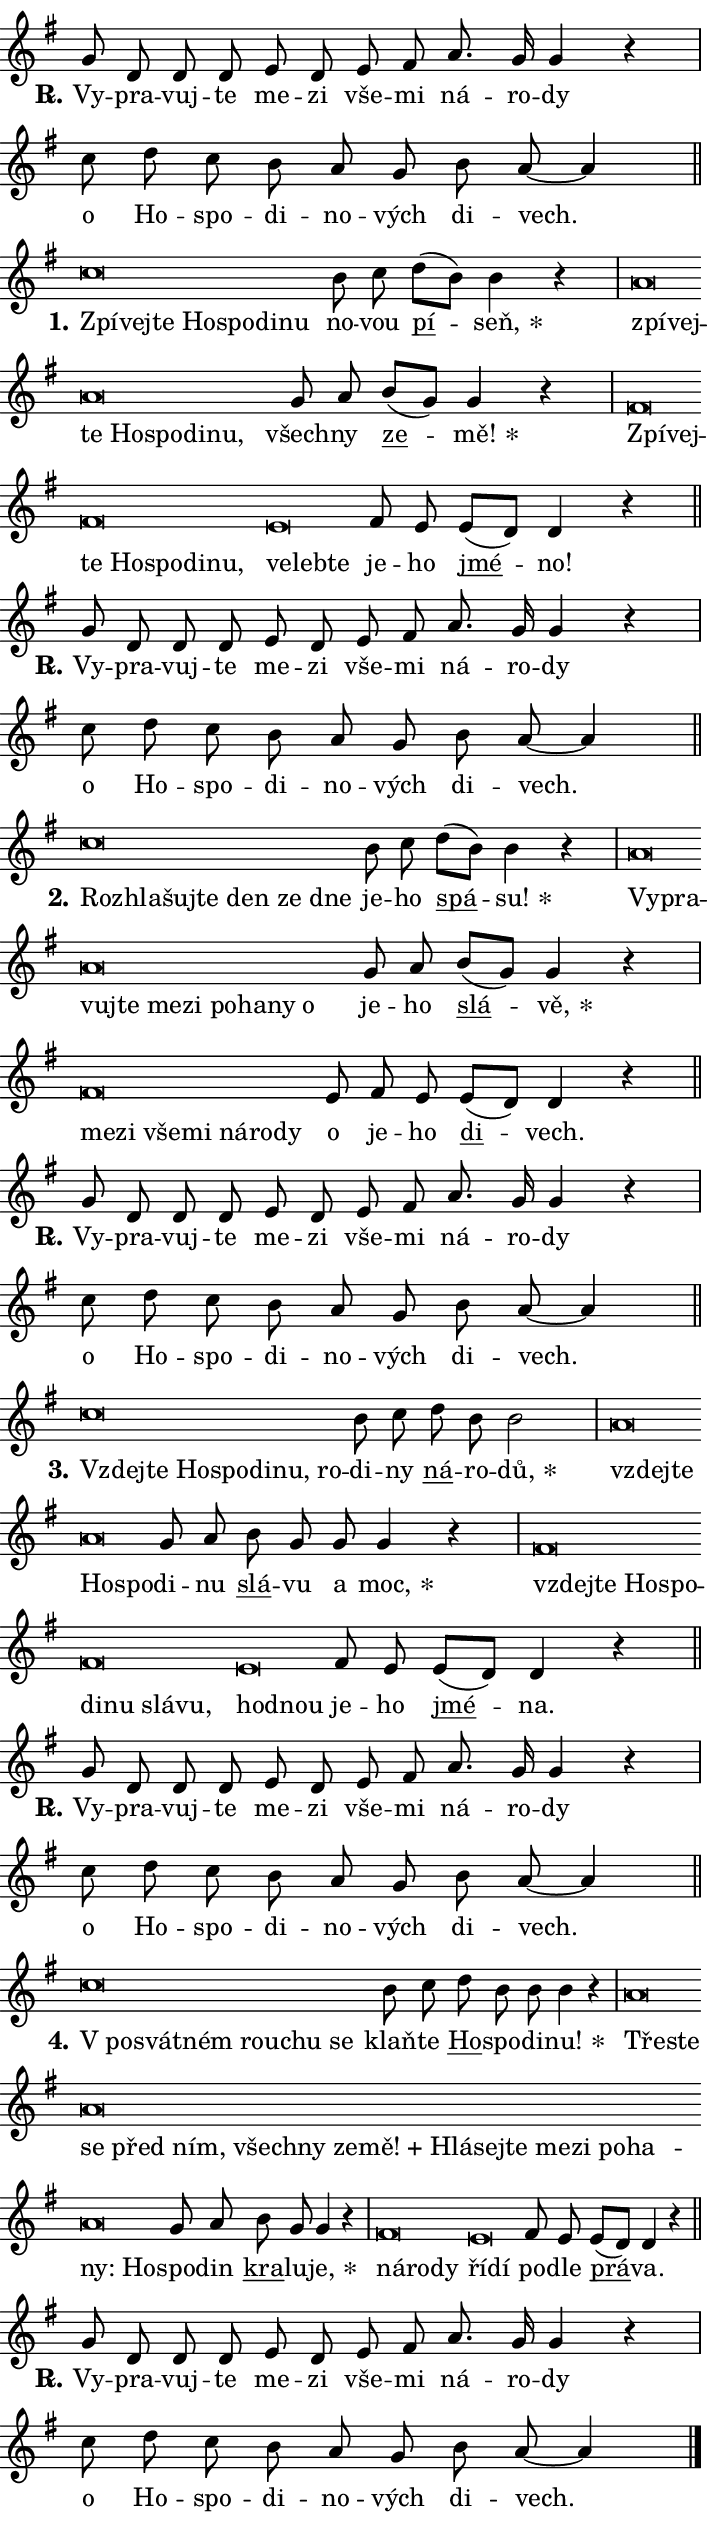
\version "2.24.0"
\header { tagline = "" }
\paper {
  indent = 0\cm
  top-margin = 0\cm
  right-margin = 0.13\cm % to fit lyric hyphens
  bottom-margin = 0\cm
  left-margin = 0\cm
  paper-width = 12\cm
  page-breaking = #ly:one-page-breaking
  system-system-spacing.basic-distance = #11
  score-system-spacing.basic-distance = #11
  ragged-last = ##f
}


%% Author: Thomas Morley
%% https://lists.gnu.org/archive/html/lilypond-user/2020-05/msg00002.html
#(define (line-position grob)
"Returns position of @var[grob} in current system:
   @code{'start}, if at first time-step
   @code{'end}, if at last time-step
   @code{'middle} otherwise
"
  (let* ((col (ly:item-get-column grob))
         (ln (ly:grob-object col 'left-neighbor))
         (rn (ly:grob-object col 'right-neighbor))
         (col-to-check-left (if (ly:grob? ln) ln col))
         (col-to-check-right (if (ly:grob? rn) rn col))
         (break-dir-left
           (and
             (ly:grob-property col-to-check-left 'non-musical #f)
             (ly:item-break-dir col-to-check-left)))
         (break-dir-right
           (and
             (ly:grob-property col-to-check-right 'non-musical #f)
             (ly:item-break-dir col-to-check-right))))
        (cond ((eqv? 1 break-dir-left) 'start)
              ((eqv? -1 break-dir-right) 'end)
              (else 'middle))))

#(define (tranparent-at-line-position vctor)
  (lambda (grob)
  "Relying on @code{line-position} select the relevant enry from @var{vctor}.
Used to determine transparency,"
    (case (line-position grob)
      ((end) (not (vector-ref vctor 0)))
      ((middle) (not (vector-ref vctor 1)))
      ((start) (not (vector-ref vctor 2))))))

noteHeadBreakVisibility =
#(define-music-function (break-visibility)(vector?)
"Makes @code{NoteHead}s transparent relying on @var{break-visibility}"
#{
  \override NoteHead.transparent =
    #(tranparent-at-line-position break-visibility)
#})

#(define delete-ledgers-for-transparent-note-heads
  (lambda (grob)
    "Reads whether a @code{NoteHead} is transparent.
If so this @code{NoteHead} is removed from @code{'note-heads} from
@var{grob}, which is supposed to be @code{LedgerLineSpanner}.
As a result ledgers are not printed for this @code{NoteHead}"
    (let* ((nhds-array (ly:grob-object grob 'note-heads))
           (nhds-list
             (if (ly:grob-array? nhds-array)
                 (ly:grob-array->list nhds-array)
                 '()))
           ;; Relies on the transparent-property being done before
           ;; Staff.LedgerLineSpanner.after-line-breaking is executed.
           ;; This is fragile ...
           (to-keep
             (remove
               (lambda (nhd)
                 (ly:grob-property nhd 'transparent #f))
               nhds-list)))
      ;; TODO find a better method to iterate over grob-arrays, similiar
      ;; to filter/remove etc for lists
      ;; For now rebuilt from scratch
      (set! (ly:grob-object grob 'note-heads)  '())
      (for-each
        (lambda (nhd)
          (ly:pointer-group-interface::add-grob grob 'note-heads nhd))
        to-keep))))

squashNotes = {
  \override NoteHead.X-extent = #'(-0.2 . 0.2)
  \override NoteHead.Y-extent = #'(-0.75 . 0)
  \override NoteHead.stencil =
    #(lambda (grob)
       (let ((pos (ly:grob-property grob 'staff-position)))
         (begin
           (if (< pos -7) (display "ERROR: Lower brevis then expected\n") (display ""))
           (if (<= pos -6) ly:text-interface::print ly:note-head::print))))
}
unSquashNotes = {
  \revert NoteHead.X-extent
  \revert NoteHead.Y-extent
  \revert NoteHead.stencil
}

hideNotes = \noteHeadBreakVisibility #begin-of-line-visible
unHideNotes = \noteHeadBreakVisibility #all-visible

% work-around for resetting accidentals
% https://lilypond.org/doc/v2.23/Documentation/notation/displaying-rhythms#unmetered-music
cadenzaMeasure = {
  \cadenzaOff
  \partial 1024 s1024
  \cadenzaOn
}

#(define-markup-command (accent layout props text) (markup?)
  "Underline accented syllable"
  (interpret-markup layout props
    #{\markup \override #'(offset . 4.3) \underline { #text }#}))

responsum = \markup \concat {
  "R" \hspace #-1.05 \path #0.1 #'((moveto 0 0.07) (lineto 0.9 0.8)) \hspace #0.05 "."
}

spaceSize = #0.6828661417322834 % exact space size for TeX Gyre Schola

\layout {
  \context {
    \Staff
    \remove "Time_signature_engraver"
    \override LedgerLineSpanner.after-line-breaking = #delete-ledgers-for-transparent-note-heads
  }
  \context {
    \Lyrics {
      \override LyricSpace.minimum-distance = \spaceSize
      \override LyricText.font-name = #"TeX Gyre Schola"
      \override LyricText.font-size = 1
      \override StanzaNumber.font-name = #"TeX Gyre Schola Bold"
      \override StanzaNumber.font-size = 1
    }
  }
  \context {
    \Score 
    \override NoteHead.text =
      #(lambda (grob) 
        (let ((pos (ly:grob-property grob 'staff-position)))
          #{\markup {
            \combine
              \halign #-0.55 \raise #(if (= pos -6) 0 0.5) \override #'(thickness . 2) \draw-line #'(3.2 . 0)
              \musicglyph "noteheads.sM1"
          }#}))
  }
}

% magnetic-lyrics.ily
%
%   written by
%     Jean Abou Samra <jean@abou-samra.fr>
%     Werner Lemberg <wl@gnu.org>
%
%   adapted by
%     Jiri Hon <jiri.hon@gmail.com>
%
% Version 2022-Apr-15

% https://www.mail-archive.com/lilypond-user@gnu.org/msg149350.html

#(define (Left_hyphen_pointer_engraver context)
   "Collect syllable-hyphen-syllable occurrences in lyrics and store
them in properties.  This engraver only looks to the left.  For
example, if the lyrics input is @code{foo -- bar}, it does the
following.

@itemize @bullet
@item
Set the @code{text} property of the @code{LyricHyphen} grob between
@q{foo} and @q{bar} to @code{foo}.

@item
Set the @code{left-hyphen} property of the @code{LyricText} grob with
text @q{foo} to the @code{LyricHyphen} grob between @q{foo} and
@q{bar}.
@end itemize

Use this auxiliary engraver in combination with the
@code{lyric-@/text::@/apply-@/magnetic-@/offset!} hook."
   (let ((hyphen #f)
         (text #f))
     (make-engraver
      (acknowledgers
       ((lyric-syllable-interface engraver grob source-engraver)
        (set! text grob)))
      (end-acknowledgers
       ((lyric-hyphen-interface engraver grob source-engraver)
        ;(when (not (grob::has-interface grob 'lyric-space-interface))
          (set! hyphen grob)));)
      ((stop-translation-timestep engraver)
       (when (and text hyphen)
         (ly:grob-set-object! text 'left-hyphen hyphen))
       (set! text #f)
       (set! hyphen #f)))))

#(define (lyric-text::apply-magnetic-offset! grob)
   "If the space between two syllables is less than the value in
property @code{LyricText@/.details@/.squash-threshold}, move the right
syllable to the left so that it gets concatenated with the left
syllable.

Use this function as a hook for
@code{LyricText@/.after-@/line-@/breaking} if the
@code{Left_@/hyphen_@/pointer_@/engraver} is active."
   (let ((hyphen (ly:grob-object grob 'left-hyphen #f)))
     (when hyphen
       (let ((left-text (ly:spanner-bound hyphen LEFT)))
         (when (grob::has-interface left-text 'lyric-syllable-interface)
           (let* ((common (ly:grob-common-refpoint grob left-text X))
                  (this-x-ext (ly:grob-extent grob common X))
                  (left-x-ext
                   (begin
                     ;; Trigger magnetism for left-text.
                     (ly:grob-property left-text 'after-line-breaking)
                     (ly:grob-extent left-text common X)))
                  ;; `delta` is the gap width between two syllables.
                  (delta (- (interval-start this-x-ext)
                            (interval-end left-x-ext)))
                  (details (ly:grob-property grob 'details))
                  (threshold (assoc-get 'squash-threshold details 0.2)))
             (when (< delta threshold)
               (let* (;; We have to manipulate the input text so that
                      ;; ligatures crossing syllable boundaries are not
                      ;; disabled.  For languages based on the Latin
                      ;; script this is essentially a beautification.
                      ;; However, for non-Western scripts it can be a
                      ;; necessity.
                      (lt (ly:grob-property left-text 'text))
                      (rt (ly:grob-property grob 'text))
                      (is-space (grob::has-interface hyphen 'lyric-space-interface))
                      (space (if is-space " " ""))
                      (extra-delta (if is-space spaceSize 0))
                      ;; Append new syllable.
                      (ltrt-space (if (and (string? lt) (string? rt))
                                (string-append lt space rt)
                                (make-concat-markup (list lt space rt))))
                      ;; Right-align `ltrt` to the right side.
                      (ltrt-space-markup (grob-interpret-markup
                               grob
                               (make-translate-markup
                                (cons (interval-length this-x-ext) 0)
                                (make-right-align-markup ltrt-space)))))
                 (begin
                   ;; Don't print `left-text`.
                   (ly:grob-set-property! left-text 'stencil #f)
                   ;; Set text and stencil (which holds all collected
                   ;; syllables so far) and shift it to the left.
                   (ly:grob-set-property! grob 'text ltrt-space)
                   (ly:grob-set-property! grob 'stencil ltrt-space-markup)
                   (ly:grob-translate-axis! grob (- (- delta extra-delta)) X))))))))))


#(define (lyric-hyphen::displace-bounds-first grob)
   ;; Make very sure this callback isn't triggered too early.
   (let ((left (ly:spanner-bound grob LEFT))
         (right (ly:spanner-bound grob RIGHT)))
     (ly:grob-property left 'after-line-breaking)
     (ly:grob-property right 'after-line-breaking)
     (ly:lyric-hyphen::print grob)))

squashThreshold = #0.4

\layout {
  \context {
    \Lyrics
    \consists #Left_hyphen_pointer_engraver
    \override LyricText.after-line-breaking =
      #lyric-text::apply-magnetic-offset!
    \override LyricHyphen.stencil = #lyric-hyphen::displace-bounds-first
    \override LyricText.details.squash-threshold = \squashThreshold
    \override LyricHyphen.minimum-distance = 0
    \override LyricHyphen.minimum-length = \squashThreshold
  }
}

squashText = \override LyricText.details.squash-threshold = 9999
unSquashText = \override LyricText.details.squash-threshold = \squashThreshold

leftText = \override LyricText.self-alignment-X = #LEFT
unLeftText = \revert LyricText.self-alignment-X

starOffset = #(lambda (grob) 
                (let ((x_offset (ly:self-alignment-interface::aligned-on-x-parent grob)))
                  (if (= x_offset 0) 0 (+ x_offset 1.2))))

star = #(define-music-function (syllable)(string?)
"Append star separator at the end of a syllable"
#{
  \once \override LyricText.X-offset = #starOffset
  \lyricmode { \markup {
    #syllable
    \override #'((font-name . "TeX Gyre Schola Bold")) \hspace #0.2 \lower #0.65 \larger "*"
  } }
#})

starAccent = #(define-music-function (syllable)(string?)
"Append star separator at the end of a syllable and make accent"
#{
  \once \override LyricText.X-offset = #starOffset
  \lyricmode { \markup {
    \accent #syllable
    \override #'((font-name . "TeX Gyre Schola Bold")) \hspace #0.2 \lower #0.65 \larger "*"
  } }
#})

breath = #(define-music-function (syllable)(string?)
"Append breathing indicator at the end of a syllable"
#{
  \lyricmode { \markup { #syllable "+" } }
#})

optionalBreath = #(define-music-function (syllable)(string?)
"Append optional breathing indicator at the end of a syllable"
#{
  \lyricmode { \markup { #syllable "(+)" } }
#})


\score {
    <<
        \new Voice = "melody" { \cadenzaOn \key g \major \relative { g'8 d d d e d e fis \bar "" a8. g16 g4 r \cadenzaMeasure \bar "|" c8 d c b \bar "" a g b a~ a4 \cadenzaMeasure \bar "||" \break } }
        \new Lyrics \lyricsto "melody" { \lyricmode { \set stanza = \responsum
Vy -- pra -- vuj -- te me -- zi vše -- mi ná -- ro -- dy o Ho -- spo -- di -- no -- vých di -- vech. } }
    >>
    \layout {}
}

\score {
    <<
        \new Voice = "melody" { \cadenzaOn \key g \major \relative { \squashNotes c''\breve*1/16 \hideNotes \breve*1/16 \bar "" \breve*1/16 \bar "" \breve*1/16 \bar "" \breve*1/16 \bar "" \breve*1/16 \breve*1/16 \bar "" \unHideNotes \unSquashNotes b8 c \bar "" d[( b)] b4 r \cadenzaMeasure \bar "|" \squashNotes a\breve*1/16 \hideNotes \breve*1/16 \bar "" \breve*1/16 \bar "" \breve*1/16 \bar "" \breve*1/16 \bar "" \breve*1/16 \breve*1/16 \bar "" \unHideNotes \unSquashNotes g8 a \bar "" b[( g)] g4 r \cadenzaMeasure \bar "|" \squashNotes fis\breve*1/16 \hideNotes \breve*1/16 \bar "" \breve*1/16 \bar "" \breve*1/16 \bar "" \breve*1/16 \bar "" \breve*1/16 \breve*1/16 \bar "" \unHideNotes \unSquashNotes \squashNotes e\breve*1/16 \hideNotes \breve*1/16 \breve*1/16 \bar "" \unHideNotes \unSquashNotes fis8 e \bar "" e[( d)] d4 r \cadenzaMeasure \bar "||" \break } }
        \new Lyrics \lyricsto "melody" { \lyricmode { \set stanza = "1."
\leftText Zpí -- \squashText vej -- te Ho -- spo -- di -- nu \unLeftText \unSquashText no -- vou \markup \accent pí -- \star seň, \leftText zpí -- \squashText vej -- te Ho -- spo -- di -- nu, \unLeftText \unSquashText všech -- ny \markup \accent ze -- \star mě! \leftText Zpí -- \squashText vej -- te Ho -- spo -- di -- nu, \unSquashText ve -- \squashText leb -- te \unLeftText \unSquashText je -- ho \markup \accent jmé -- no! } }
    >>
    \layout {}
}

\score {
    <<
        \new Voice = "melody" { \cadenzaOn \key g \major \relative { g'8 d d d e d e fis \bar "" a8. g16 g4 r \cadenzaMeasure \bar "|" c8 d c b \bar "" a g b a~ a4 \cadenzaMeasure \bar "||" \break } }
        \new Lyrics \lyricsto "melody" { \lyricmode { \set stanza = \responsum
Vy -- pra -- vuj -- te me -- zi vše -- mi ná -- ro -- dy o Ho -- spo -- di -- no -- vých di -- vech. } }
    >>
    \layout {}
}

\score {
    <<
        \new Voice = "melody" { \cadenzaOn \key g \major \relative { \squashNotes c''\breve*1/16 \hideNotes \breve*1/16 \bar "" \breve*1/16 \bar "" \breve*1/16 \bar "" \breve*1/16 \bar "" \breve*1/16 \breve*1/16 \bar "" \unHideNotes \unSquashNotes b8 c \bar "" d[( b)] b4 r \cadenzaMeasure \bar "|" \squashNotes a\breve*1/16 \hideNotes \breve*1/16 \bar "" \breve*1/16 \bar "" \breve*1/16 \bar "" \breve*1/16 \bar "" \breve*1/16 \bar "" \breve*1/16 \bar "" \breve*1/16 \bar "" \breve*1/16 \breve*1/16 \bar "" \unHideNotes \unSquashNotes g8 a \bar "" b[( g)] g4 r \cadenzaMeasure \bar "|" \squashNotes fis\breve*1/16 \hideNotes \breve*1/16 \bar "" \breve*1/16 \bar "" \breve*1/16 \bar "" \breve*1/16 \bar "" \breve*1/16 \breve*1/16 \bar "" \unHideNotes \unSquashNotes e8 fis8 e \bar "" e[( d)] d4 r \cadenzaMeasure \bar "||" \break } }
        \new Lyrics \lyricsto "melody" { \lyricmode { \set stanza = "2."
\leftText Roz -- \squashText hla -- šuj -- te den ze dne \unLeftText \unSquashText je -- ho \markup \accent spá -- \star su! \leftText Vy -- \squashText pra -- vuj -- te me -- zi po -- ha -- ny o \unLeftText \unSquashText je -- ho \markup \accent slá -- \star vě, \leftText me -- \squashText zi vše -- mi ná -- ro -- dy \unLeftText \unSquashText o je -- ho \markup \accent di -- vech. } }
    >>
    \layout {}
}

\score {
    <<
        \new Voice = "melody" { \cadenzaOn \key g \major \relative { g'8 d d d e d e fis \bar "" a8. g16 g4 r \cadenzaMeasure \bar "|" c8 d c b \bar "" a g b a~ a4 \cadenzaMeasure \bar "||" \break } }
        \new Lyrics \lyricsto "melody" { \lyricmode { \set stanza = \responsum
Vy -- pra -- vuj -- te me -- zi vše -- mi ná -- ro -- dy o Ho -- spo -- di -- no -- vých di -- vech. } }
    >>
    \layout {}
}

\score {
    <<
        \new Voice = "melody" { \cadenzaOn \key g \major \relative { \squashNotes c''\breve*1/16 \hideNotes \breve*1/16 \bar "" \breve*1/16 \bar "" \breve*1/16 \bar "" \breve*1/16 \bar "" \breve*1/16 \breve*1/16 \bar "" \unHideNotes \unSquashNotes b8 c \bar "" d b b2 \cadenzaMeasure \bar "|" \squashNotes a\breve*1/16 \hideNotes \breve*1/16 \bar "" \breve*1/16 \breve*1/16 \bar "" \unHideNotes \unSquashNotes g8 a \bar "" b g g g4 r \cadenzaMeasure \bar "|" \squashNotes fis\breve*1/16 \hideNotes \breve*1/16 \bar "" \breve*1/16 \bar "" \breve*1/16 \bar "" \breve*1/16 \bar "" \breve*1/16 \bar "" \breve*1/16 \breve*1/16 \bar "" \unHideNotes \unSquashNotes \squashNotes e\breve*1/16 \hideNotes \breve*1/16 \bar "" \unHideNotes \unSquashNotes fis8 e \bar "" e[( d)] d4 r \cadenzaMeasure \bar "||" \break } }
        \new Lyrics \lyricsto "melody" { \lyricmode { \set stanza = "3."
\leftText Vzdej -- \squashText te Ho -- spo -- di -- nu, ro -- \unLeftText \unSquashText di -- ny \markup \accent ná -- ro -- \star dů, \leftText vzdej -- \squashText te Ho -- spo -- \unLeftText \unSquashText di -- nu \markup \accent slá -- vu a \star moc, \leftText vzdej -- \squashText te Ho -- spo -- di -- nu slá -- vu, \unSquashText hod -- \squashText nou \unLeftText \unSquashText je -- ho \markup \accent jmé -- na. } }
    >>
    \layout {}
}

\score {
    <<
        \new Voice = "melody" { \cadenzaOn \key g \major \relative { g'8 d d d e d e fis \bar "" a8. g16 g4 r \cadenzaMeasure \bar "|" c8 d c b \bar "" a g b a~ a4 \cadenzaMeasure \bar "||" \break } }
        \new Lyrics \lyricsto "melody" { \lyricmode { \set stanza = \responsum
Vy -- pra -- vuj -- te me -- zi vše -- mi ná -- ro -- dy o Ho -- spo -- di -- no -- vých di -- vech. } }
    >>
    \layout {}
}

\score {
    <<
        \new Voice = "melody" { \cadenzaOn \key g \major \relative { \squashNotes c''\breve*1/16 \hideNotes \breve*1/16 \bar "" \breve*1/16 \bar "" \breve*1/16 \bar "" \breve*1/16 \breve*1/16 \bar "" \unHideNotes \unSquashNotes b8 c \bar "" d b b b4 r \cadenzaMeasure \bar "|" \squashNotes a\breve*1/16 \hideNotes \breve*1/16 \bar "" \breve*1/16 \bar "" \breve*1/16 \bar "" \breve*1/16 \bar "" \breve*1/16 \bar "" \breve*1/16 \bar "" \breve*1/16 \bar "" \breve*1/16 \bar "" \breve*1/16 \bar "" \breve*1/16 \bar "" \breve*1/16 \bar "" \breve*1/16 \bar "" \breve*1/16 \bar "" \breve*1/16 \bar "" \breve*1/16 \bar "" \breve*1/16 \breve*1/16 \bar "" \unHideNotes \unSquashNotes g8 a \bar "" b g g4 r \cadenzaMeasure \bar "|" \squashNotes fis\breve*1/16 \hideNotes \breve*1/16 \breve*1/16 \bar "" \unHideNotes \unSquashNotes \squashNotes e\breve*1/16 \hideNotes \breve*1/16 \bar "" \unHideNotes \unSquashNotes fis8 e \bar "" e[( d)] d4 r \cadenzaMeasure \bar "||" \break } }
        \new Lyrics \lyricsto "melody" { \lyricmode { \set stanza = "4."
\leftText "V po" -- \squashText svát -- ném rou -- chu se \unLeftText \unSquashText klaň -- te \markup \accent Ho -- spo -- di -- \star nu! \leftText Tře -- \squashText ste se před ním, všech -- ny ze -- \breath "mě!" Hlá -- sej -- te me -- zi po -- ha -- ny: Ho -- \unLeftText \unSquashText spo -- din \markup \accent kra -- lu -- \star je, \leftText ná -- \squashText ro -- dy \unSquashText ří -- \squashText dí \unLeftText \unSquashText po -- dle \markup \accent prá -- va. } }
    >>
    \layout {}
}

\score {
    <<
        \new Voice = "melody" { \cadenzaOn \key g \major \relative { g'8 d d d e d e fis \bar "" a8. g16 g4 r \cadenzaMeasure \bar "|" c8 d c b \bar "" a g b a~ a4 \cadenzaMeasure \bar "||" \break } \bar "|." }
        \new Lyrics \lyricsto "melody" { \lyricmode { \set stanza = \responsum
Vy -- pra -- vuj -- te me -- zi vše -- mi ná -- ro -- dy o Ho -- spo -- di -- no -- vých di -- vech. } }
    >>
    \layout {}
}
